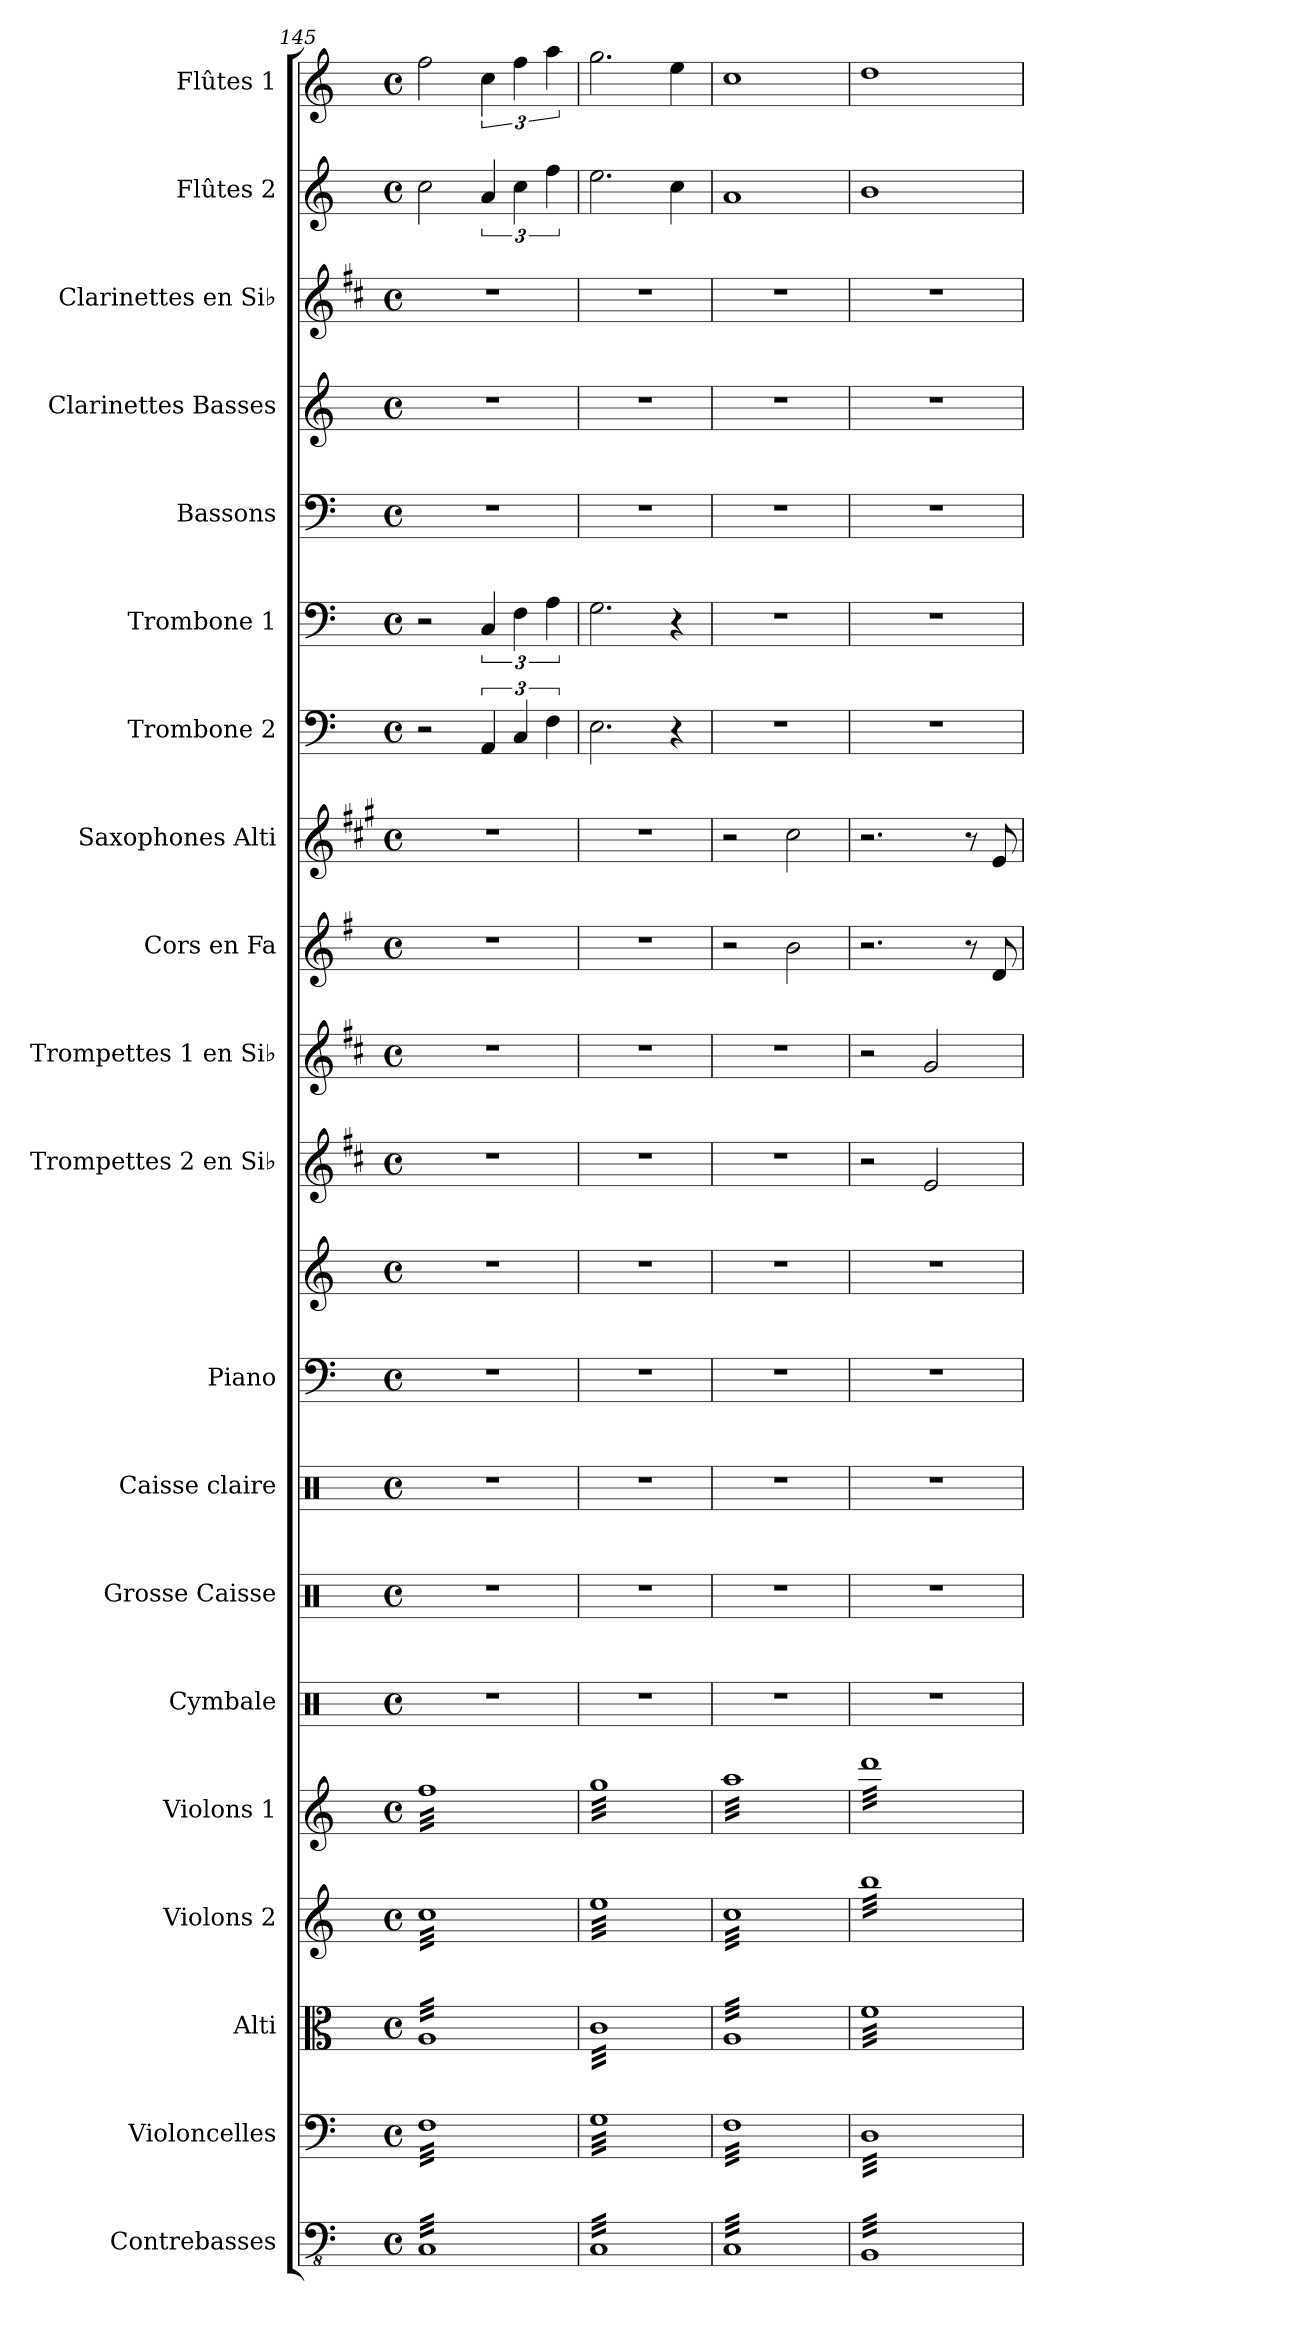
**kern	**kern	**kern	**kern	**kern	**kern	**kern	**kern	**kern	**kern	**kern	**kern	**kern	**kern	**kern	**kern	**kern	**kern	**kern	**kern	**kern
*part20	*part19	*part18	*part17	*part16	*part15	*part14	*part13	*part12	*part12	*part11	*part10	*part9	*part8	*part7	*part6	*part5	*part4	*part3	*part2	*part1
*staff21	*staff20	*staff19	*staff18	*staff17	*staff16	*staff15	*staff14	*staff13	*staff12	*staff11	*staff10	*staff9	*staff8	*staff7	*staff6	*staff5	*staff4	*staff3	*staff2	*staff1
*I"Contrebasses	*I"Violoncelles	*I"Alti	*I"Violons 2	*I"Violons 1	*I"Cymbale	*I"Grosse Caisse	*I"Caisse claire	*I"Piano	*	*I"Trompettes 2 en Si♭	*I"Trompettes 1 en Si♭	*I"Cors en Fa	*I"Saxophones Alti	*I"Trombone 2	*I"Trombone 1	*I"Bassons	*I"Clarinettes Basses	*I"Clarinettes en Si♭	*I"Flûtes 2	*I"Flûtes 1
*I'Cbs.	*I'Vcs.	*I'Alt.	*I'Vl.2	*I'Vl.1	*I'Cym.	*I'Gr.C.	*I'C.Cl.	*I'Pia.	*	*I'Tromp.Si♭ 2	*I'Tromp.Si♭ 1	*I'Cor.F	*I'Sax. A.	*I'Tbn.2	*I'Tbn.1	*I'Bsn.	*I'Cl. bass.	*I'Clar. Si♭	*I'Fl.2	*I'Fl.1
*clefFv4	*clefF4	*clefC3	*clefG2	*clefG2	*clefX	*clefX	*clefX	*clefF4	*clefG2	*clefG2	*clefG2	*clefG2	*clefG2	*clefF4	*clefF4	*clefF4	*clefG2	*clefG2	*clefG2	*clefG2
*	*	*	*	*	*	*	*	*	*	*ITrd1c2	*ITrd1c2	*ITrd4c7	*ITrd-2c-3	*	*	*	*ITrd8c14	*ITrd1c2	*	*
*k[]	*k[]	*k[]	*k[]	*k[]	*k[]	*k[]	*k[]	*k[]	*k[]	*k[]	*k[]	*k[]	*k[]	*k[]	*k[]	*k[]	*k[]	*k[]	*k[]	*k[]
*M4/4	*M4/4	*M4/4	*M4/4	*M4/4	*M4/4	*M4/4	*M4/4	*M4/4	*M4/4	*M4/4	*M4/4	*M4/4	*M4/4	*M4/4	*M4/4	*M4/4	*M4/4	*M4/4	*M4/4	*M4/4
*met(c)	*met(c)	*met(c)	*met(c)	*met(c)	*met(c)	*met(c)	*met(c)	*met(c)	*met(c)	*met(c)	*met(c)	*met(c)	*met(c)	*met(c)	*met(c)	*met(c)	*met(c)	*met(c)	*met(c)	*met(c)
=145	=145	=145	=145	=145	=145	=145	=145	=145	=145	=145	=145	=145	=145	=145	=145	=145	=145	=145	=145	=145
*tremolo	*	*	*	*	*	*	*	*	*	*	*	*	*	*	*	*	*	*	*	*
*	*tremolo	*	*	*	*	*	*	*	*	*	*	*	*	*	*	*	*	*	*	*
*	*	*tremolo	*	*	*	*	*	*	*	*	*	*	*	*	*	*	*	*	*	*
*	*	*	*tremolo	*	*	*	*	*	*	*	*	*	*	*	*	*	*	*	*	*
*	*	*	*	*tremolo	*	*	*	*	*	*	*	*	*	*	*	*	*	*	*	*
32CCLLL	32FLLL	32ALLL	32ccLLL	32ffLLL	1r	1r	1r	1r	1r	1r	1r	1r	1r	2r	2r	1r	1r	1r	2cc\	2ff\
32CC	32F	32A	32cc	32ff	.	.	.	.	.	.	.	.	.	.	.	.	.	.	.	.
32CC	32F	32A	32cc	32ff	.	.	.	.	.	.	.	.	.	.	.	.	.	.	.	.
32CC	32F	32A	32cc	32ff	.	.	.	.	.	.	.	.	.	.	.	.	.	.	.	.
32CC	32F	32A	32cc	32ff	.	.	.	.	.	.	.	.	.	.	.	.	.	.	.	.
32CC	32F	32A	32cc	32ff	.	.	.	.	.	.	.	.	.	.	.	.	.	.	.	.
32CC	32F	32A	32cc	32ff	.	.	.	.	.	.	.	.	.	.	.	.	.	.	.	.
32CC	32F	32A	32cc	32ff	.	.	.	.	.	.	.	.	.	.	.	.	.	.	.	.
32CC	32F	32A	32cc	32ff	.	.	.	.	.	.	.	.	.	.	.	.	.	.	.	.
32CC	32F	32A	32cc	32ff	.	.	.	.	.	.	.	.	.	.	.	.	.	.	.	.
32CC	32F	32A	32cc	32ff	.	.	.	.	.	.	.	.	.	.	.	.	.	.	.	.
32CC	32F	32A	32cc	32ff	.	.	.	.	.	.	.	.	.	.	.	.	.	.	.	.
32CC	32F	32A	32cc	32ff	.	.	.	.	.	.	.	.	.	.	.	.	.	.	.	.
32CC	32F	32A	32cc	32ff	.	.	.	.	.	.	.	.	.	.	.	.	.	.	.	.
32CC	32F	32A	32cc	32ff	.	.	.	.	.	.	.	.	.	.	.	.	.	.	.	.
32CC	32F	32A	32cc	32ff	.	.	.	.	.	.	.	.	.	.	.	.	.	.	.	.
32CC	32F	32A	32cc	32ff	.	.	.	.	.	.	.	.	.	6AA/	6C/	.	.	.	6a/	6cc\
32CC	32F	32A	32cc	32ff	.	.	.	.	.	.	.	.	.	.	.	.	.	.	.	.
32CC	32F	32A	32cc	32ff	.	.	.	.	.	.	.	.	.	.	.	.	.	.	.	.
32CC	32F	32A	32cc	32ff	.	.	.	.	.	.	.	.	.	.	.	.	.	.	.	.
32CC	32F	32A	32cc	32ff	.	.	.	.	.	.	.	.	.	.	.	.	.	.	.	.
32CC	32F	32A	32cc	32ff	.	.	.	.	.	.	.	.	.	.	.	.	.	.	.	.
.	.	.	.	.	.	.	.	.	.	.	.	.	.	6C/	6F\	.	.	.	6cc\	6ff\
32CC	32F	32A	32cc	32ff	.	.	.	.	.	.	.	.	.	.	.	.	.	.	.	.
32CC	32F	32A	32cc	32ff	.	.	.	.	.	.	.	.	.	.	.	.	.	.	.	.
32CC	32F	32A	32cc	32ff	.	.	.	.	.	.	.	.	.	.	.	.	.	.	.	.
32CC	32F	32A	32cc	32ff	.	.	.	.	.	.	.	.	.	.	.	.	.	.	.	.
32CC	32F	32A	32cc	32ff	.	.	.	.	.	.	.	.	.	.	.	.	.	.	.	.
.	.	.	.	.	.	.	.	.	.	.	.	.	.	6F\	6A\	.	.	.	6ff\	6aa\
32CC	32F	32A	32cc	32ff	.	.	.	.	.	.	.	.	.	.	.	.	.	.	.	.
32CC	32F	32A	32cc	32ff	.	.	.	.	.	.	.	.	.	.	.	.	.	.	.	.
32CC	32F	32A	32cc	32ff	.	.	.	.	.	.	.	.	.	.	.	.	.	.	.	.
32CC	32F	32A	32cc	32ff	.	.	.	.	.	.	.	.	.	.	.	.	.	.	.	.
32CCJJJ	32FJJJ	32AJJJ	32ccJJJ	32ffJJJ	.	.	.	.	.	.	.	.	.	.	.	.	.	.	.	.
=146	=146	=146	=146	=146	=146	=146	=146	=146	=146	=146	=146	=146	=146	=146	=146	=146	=146	=146	=146	=146
32CCLLL	32GLLL	32cLLL	32eeLLL	32ggLLL	1r	1r	1r	1r	1r	1r	1r	1r	1r	2.E\	2.G\	1r	1r	1r	2.ee\	2.gg\
32CC	32G	32c	32ee	32gg	.	.	.	.	.	.	.	.	.	.	.	.	.	.	.	.
32CC	32G	32c	32ee	32gg	.	.	.	.	.	.	.	.	.	.	.	.	.	.	.	.
32CC	32G	32c	32ee	32gg	.	.	.	.	.	.	.	.	.	.	.	.	.	.	.	.
32CC	32G	32c	32ee	32gg	.	.	.	.	.	.	.	.	.	.	.	.	.	.	.	.
32CC	32G	32c	32ee	32gg	.	.	.	.	.	.	.	.	.	.	.	.	.	.	.	.
32CC	32G	32c	32ee	32gg	.	.	.	.	.	.	.	.	.	.	.	.	.	.	.	.
32CC	32G	32c	32ee	32gg	.	.	.	.	.	.	.	.	.	.	.	.	.	.	.	.
32CC	32G	32c	32ee	32gg	.	.	.	.	.	.	.	.	.	.	.	.	.	.	.	.
32CC	32G	32c	32ee	32gg	.	.	.	.	.	.	.	.	.	.	.	.	.	.	.	.
32CC	32G	32c	32ee	32gg	.	.	.	.	.	.	.	.	.	.	.	.	.	.	.	.
32CC	32G	32c	32ee	32gg	.	.	.	.	.	.	.	.	.	.	.	.	.	.	.	.
32CC	32G	32c	32ee	32gg	.	.	.	.	.	.	.	.	.	.	.	.	.	.	.	.
32CC	32G	32c	32ee	32gg	.	.	.	.	.	.	.	.	.	.	.	.	.	.	.	.
32CC	32G	32c	32ee	32gg	.	.	.	.	.	.	.	.	.	.	.	.	.	.	.	.
32CC	32G	32c	32ee	32gg	.	.	.	.	.	.	.	.	.	.	.	.	.	.	.	.
32CC	32G	32c	32ee	32gg	.	.	.	.	.	.	.	.	.	.	.	.	.	.	.	.
32CC	32G	32c	32ee	32gg	.	.	.	.	.	.	.	.	.	.	.	.	.	.	.	.
32CC	32G	32c	32ee	32gg	.	.	.	.	.	.	.	.	.	.	.	.	.	.	.	.
32CC	32G	32c	32ee	32gg	.	.	.	.	.	.	.	.	.	.	.	.	.	.	.	.
32CC	32G	32c	32ee	32gg	.	.	.	.	.	.	.	.	.	.	.	.	.	.	.	.
32CC	32G	32c	32ee	32gg	.	.	.	.	.	.	.	.	.	.	.	.	.	.	.	.
32CC	32G	32c	32ee	32gg	.	.	.	.	.	.	.	.	.	.	.	.	.	.	.	.
32CC	32G	32c	32ee	32gg	.	.	.	.	.	.	.	.	.	.	.	.	.	.	.	.
32CC	32G	32c	32ee	32gg	.	.	.	.	.	.	.	.	.	4r	4r	.	.	.	4cc\	4ee\
32CC	32G	32c	32ee	32gg	.	.	.	.	.	.	.	.	.	.	.	.	.	.	.	.
32CC	32G	32c	32ee	32gg	.	.	.	.	.	.	.	.	.	.	.	.	.	.	.	.
32CC	32G	32c	32ee	32gg	.	.	.	.	.	.	.	.	.	.	.	.	.	.	.	.
32CC	32G	32c	32ee	32gg	.	.	.	.	.	.	.	.	.	.	.	.	.	.	.	.
32CC	32G	32c	32ee	32gg	.	.	.	.	.	.	.	.	.	.	.	.	.	.	.	.
32CC	32G	32c	32ee	32gg	.	.	.	.	.	.	.	.	.	.	.	.	.	.	.	.
32CCJJJ	32GJJJ	32cJJJ	32eeJJJ	32ggJJJ	.	.	.	.	.	.	.	.	.	.	.	.	.	.	.	.
=147	=147	=147	=147	=147	=147	=147	=147	=147	=147	=147	=147	=147	=147	=147	=147	=147	=147	=147	=147	=147
32CCLLL	32FLLL	32ALLL	32ccLLL	32aaLLL	1r	1r	1r	1r	1r	1r	1r	2r	2r	1r	1r	1r	1r	1r	1a	1cc
32CC	32F	32A	32cc	32aa	.	.	.	.	.	.	.	.	.	.	.	.	.	.	.	.
32CC	32F	32A	32cc	32aa	.	.	.	.	.	.	.	.	.	.	.	.	.	.	.	.
32CC	32F	32A	32cc	32aa	.	.	.	.	.	.	.	.	.	.	.	.	.	.	.	.
32CC	32F	32A	32cc	32aa	.	.	.	.	.	.	.	.	.	.	.	.	.	.	.	.
32CC	32F	32A	32cc	32aa	.	.	.	.	.	.	.	.	.	.	.	.	.	.	.	.
32CC	32F	32A	32cc	32aa	.	.	.	.	.	.	.	.	.	.	.	.	.	.	.	.
32CC	32F	32A	32cc	32aa	.	.	.	.	.	.	.	.	.	.	.	.	.	.	.	.
32CC	32F	32A	32cc	32aa	.	.	.	.	.	.	.	.	.	.	.	.	.	.	.	.
32CC	32F	32A	32cc	32aa	.	.	.	.	.	.	.	.	.	.	.	.	.	.	.	.
32CC	32F	32A	32cc	32aa	.	.	.	.	.	.	.	.	.	.	.	.	.	.	.	.
32CC	32F	32A	32cc	32aa	.	.	.	.	.	.	.	.	.	.	.	.	.	.	.	.
32CC	32F	32A	32cc	32aa	.	.	.	.	.	.	.	.	.	.	.	.	.	.	.	.
32CC	32F	32A	32cc	32aa	.	.	.	.	.	.	.	.	.	.	.	.	.	.	.	.
32CC	32F	32A	32cc	32aa	.	.	.	.	.	.	.	.	.	.	.	.	.	.	.	.
32CC	32F	32A	32cc	32aa	.	.	.	.	.	.	.	.	.	.	.	.	.	.	.	.
32CC	32F	32A	32cc	32aa	.	.	.	.	.	.	.	2e\	2ee\	.	.	.	.	.	.	.
32CC	32F	32A	32cc	32aa	.	.	.	.	.	.	.	.	.	.	.	.	.	.	.	.
32CC	32F	32A	32cc	32aa	.	.	.	.	.	.	.	.	.	.	.	.	.	.	.	.
32CC	32F	32A	32cc	32aa	.	.	.	.	.	.	.	.	.	.	.	.	.	.	.	.
32CC	32F	32A	32cc	32aa	.	.	.	.	.	.	.	.	.	.	.	.	.	.	.	.
32CC	32F	32A	32cc	32aa	.	.	.	.	.	.	.	.	.	.	.	.	.	.	.	.
32CC	32F	32A	32cc	32aa	.	.	.	.	.	.	.	.	.	.	.	.	.	.	.	.
32CC	32F	32A	32cc	32aa	.	.	.	.	.	.	.	.	.	.	.	.	.	.	.	.
32CC	32F	32A	32cc	32aa	.	.	.	.	.	.	.	.	.	.	.	.	.	.	.	.
32CC	32F	32A	32cc	32aa	.	.	.	.	.	.	.	.	.	.	.	.	.	.	.	.
32CC	32F	32A	32cc	32aa	.	.	.	.	.	.	.	.	.	.	.	.	.	.	.	.
32CC	32F	32A	32cc	32aa	.	.	.	.	.	.	.	.	.	.	.	.	.	.	.	.
32CC	32F	32A	32cc	32aa	.	.	.	.	.	.	.	.	.	.	.	.	.	.	.	.
32CC	32F	32A	32cc	32aa	.	.	.	.	.	.	.	.	.	.	.	.	.	.	.	.
32CC	32F	32A	32cc	32aa	.	.	.	.	.	.	.	.	.	.	.	.	.	.	.	.
32CCJJJ	32FJJJ	32AJJJ	32ccJJJ	32aaJJJ	.	.	.	.	.	.	.	.	.	.	.	.	.	.	.	.
=148	=148	=148	=148	=148	=148	=148	=148	=148	=148	=148	=148	=148	=148	=148	=148	=148	=148	=148	=148	=148
32BBBLLL	32DLLL	32fLLL	32bbLLL	32dddLLL	1r	1r	1r	1r	1r	2r	2r	2.r	2.r	1r	1r	1r	1r	1r	1b	1dd
32BBB	32D	32f	32bb	32ddd	.	.	.	.	.	.	.	.	.	.	.	.	.	.	.	.
32BBB	32D	32f	32bb	32ddd	.	.	.	.	.	.	.	.	.	.	.	.	.	.	.	.
32BBB	32D	32f	32bb	32ddd	.	.	.	.	.	.	.	.	.	.	.	.	.	.	.	.
32BBB	32D	32f	32bb	32ddd	.	.	.	.	.	.	.	.	.	.	.	.	.	.	.	.
32BBB	32D	32f	32bb	32ddd	.	.	.	.	.	.	.	.	.	.	.	.	.	.	.	.
32BBB	32D	32f	32bb	32ddd	.	.	.	.	.	.	.	.	.	.	.	.	.	.	.	.
32BBB	32D	32f	32bb	32ddd	.	.	.	.	.	.	.	.	.	.	.	.	.	.	.	.
32BBB	32D	32f	32bb	32ddd	.	.	.	.	.	.	.	.	.	.	.	.	.	.	.	.
32BBB	32D	32f	32bb	32ddd	.	.	.	.	.	.	.	.	.	.	.	.	.	.	.	.
32BBB	32D	32f	32bb	32ddd	.	.	.	.	.	.	.	.	.	.	.	.	.	.	.	.
32BBB	32D	32f	32bb	32ddd	.	.	.	.	.	.	.	.	.	.	.	.	.	.	.	.
32BBB	32D	32f	32bb	32ddd	.	.	.	.	.	.	.	.	.	.	.	.	.	.	.	.
32BBB	32D	32f	32bb	32ddd	.	.	.	.	.	.	.	.	.	.	.	.	.	.	.	.
32BBB	32D	32f	32bb	32ddd	.	.	.	.	.	.	.	.	.	.	.	.	.	.	.	.
32BBB	32D	32f	32bb	32ddd	.	.	.	.	.	.	.	.	.	.	.	.	.	.	.	.
32BBB	32D	32f	32bb	32ddd	.	.	.	.	.	2d/	2f/	.	.	.	.	.	.	.	.	.
32BBB	32D	32f	32bb	32ddd	.	.	.	.	.	.	.	.	.	.	.	.	.	.	.	.
32BBB	32D	32f	32bb	32ddd	.	.	.	.	.	.	.	.	.	.	.	.	.	.	.	.
32BBB	32D	32f	32bb	32ddd	.	.	.	.	.	.	.	.	.	.	.	.	.	.	.	.
32BBB	32D	32f	32bb	32ddd	.	.	.	.	.	.	.	.	.	.	.	.	.	.	.	.
32BBB	32D	32f	32bb	32ddd	.	.	.	.	.	.	.	.	.	.	.	.	.	.	.	.
32BBB	32D	32f	32bb	32ddd	.	.	.	.	.	.	.	.	.	.	.	.	.	.	.	.
32BBB	32D	32f	32bb	32ddd	.	.	.	.	.	.	.	.	.	.	.	.	.	.	.	.
32BBB	32D	32f	32bb	32ddd	.	.	.	.	.	.	.	8r	8r	.	.	.	.	.	.	.
32BBB	32D	32f	32bb	32ddd	.	.	.	.	.	.	.	.	.	.	.	.	.	.	.	.
32BBB	32D	32f	32bb	32ddd	.	.	.	.	.	.	.	.	.	.	.	.	.	.	.	.
32BBB	32D	32f	32bb	32ddd	.	.	.	.	.	.	.	.	.	.	.	.	.	.	.	.
32BBB	32D	32f	32bb	32ddd	.	.	.	.	.	.	.	8G/	8g/	.	.	.	.	.	.	.
32BBB	32D	32f	32bb	32ddd	.	.	.	.	.	.	.	.	.	.	.	.	.	.	.	.
32BBB	32D	32f	32bb	32ddd	.	.	.	.	.	.	.	.	.	.	.	.	.	.	.	.
32BBBJJJ	32DJJJ	32fJJJ	32bbJJJ	32dddJJJ	.	.	.	.	.	.	.	.	.	.	.	.	.	.	.	.
*	*	*	*	*Xtremolo	*	*	*	*	*	*	*	*	*	*	*	*	*	*	*	*
*	*	*	*Xtremolo	*	*	*	*	*	*	*	*	*	*	*	*	*	*	*	*	*
*	*	*Xtremolo	*	*	*	*	*	*	*	*	*	*	*	*	*	*	*	*	*	*
*	*Xtremolo	*	*	*	*	*	*	*	*	*	*	*	*	*	*	*	*	*	*	*
*Xtremolo	*	*	*	*	*	*	*	*	*	*	*	*	*	*	*	*	*	*	*	*
=	=	=	=	=	=	=	=	=	=	=	=	=	=	=	=	=	=	=	=	=
*-	*-	*-	*-	*-	*-	*-	*-	*-	*-	*-	*-	*-	*-	*-	*-	*-	*-	*-	*-	*-
